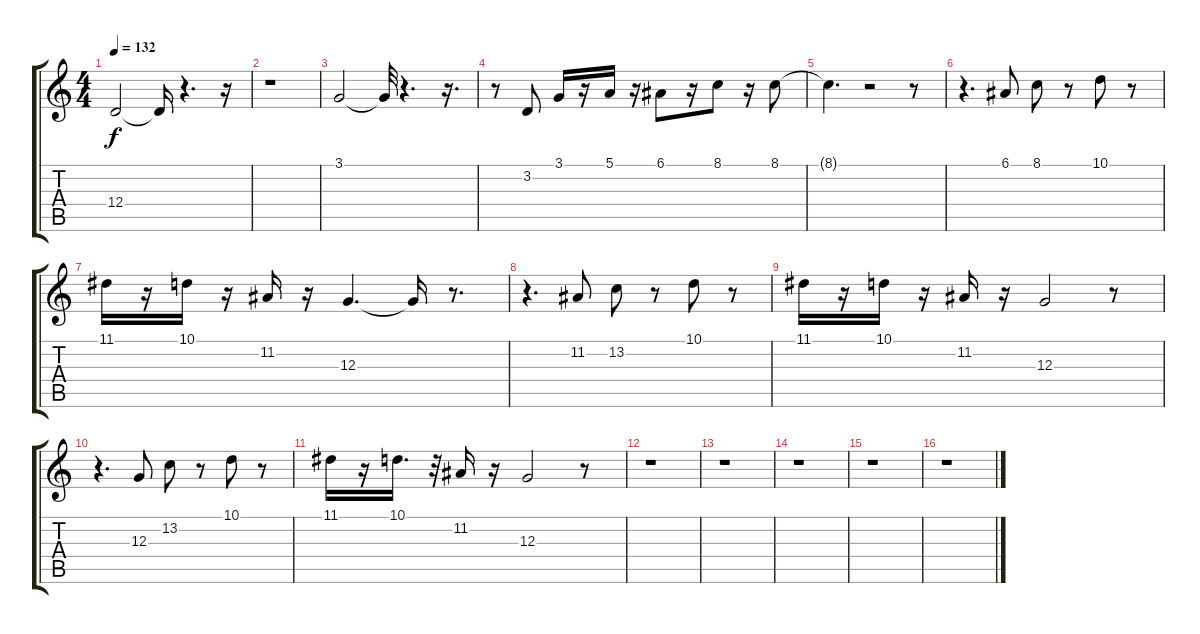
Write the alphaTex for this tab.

\track "" {instrument lead1square}
\staff {score tabs}
\tuning (E4 B3 G3 D3 A2 E2) {hide}
\ts (4 4)
\tempo 132
\clef g2
\ks c
12.4.2{dy f} 12.4{t}.16 r.4{d} r.16 |
r.1 |
3.1.2 3.1{t}.32 r.4{d} r.16{d} |
r.8 3.2.8 3.1.16 r.16 5.1.16 r.16 6.1.8 r.16 8.1.8 r.16 8.1.8 |
8.1{t}.4{d} r.2 r.8 |
r.4{d} 6.1.8 8.1.8 r.8 10.1.8 r.8 |
11.1.16 r.16 10.1.16 r.16 11.2.16 r.16 12.3.4{d} 12.3{t}.16 r.8{d} |
r.4{d} 11.2.8 13.2.8 r.8 10.1.8 r.8 |
11.1.16 r.16 10.1.16 r.16 11.2.16 r.16 12.3.2 r.8 |
r.4{d} 12.3.8 13.2.8 r.8 10.1.8 r.8 |
11.1.16 r.16 10.1.16{d} r.32 11.2.16 r.16 12.3.2 r.8 |
r.1 |
r.1 |
r.1 |
r.1 |
r.1
